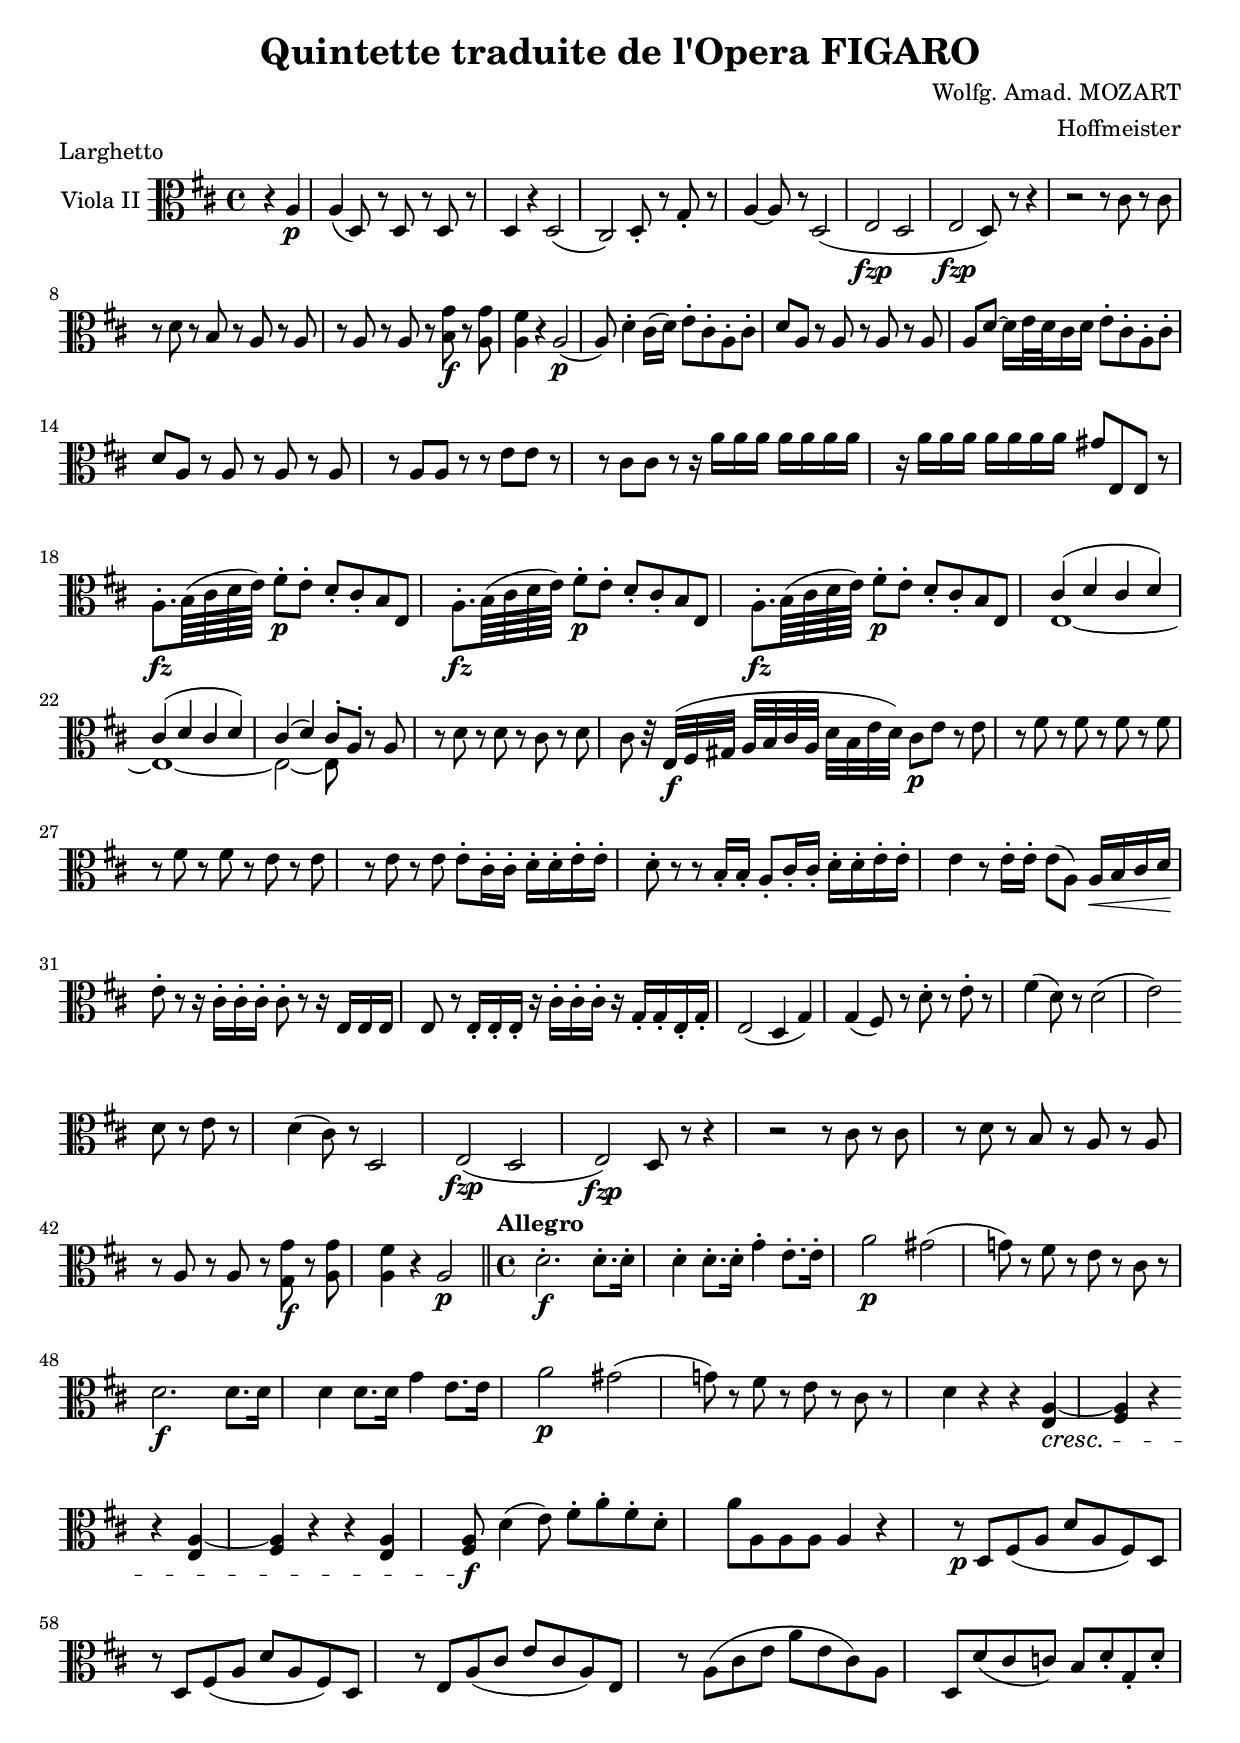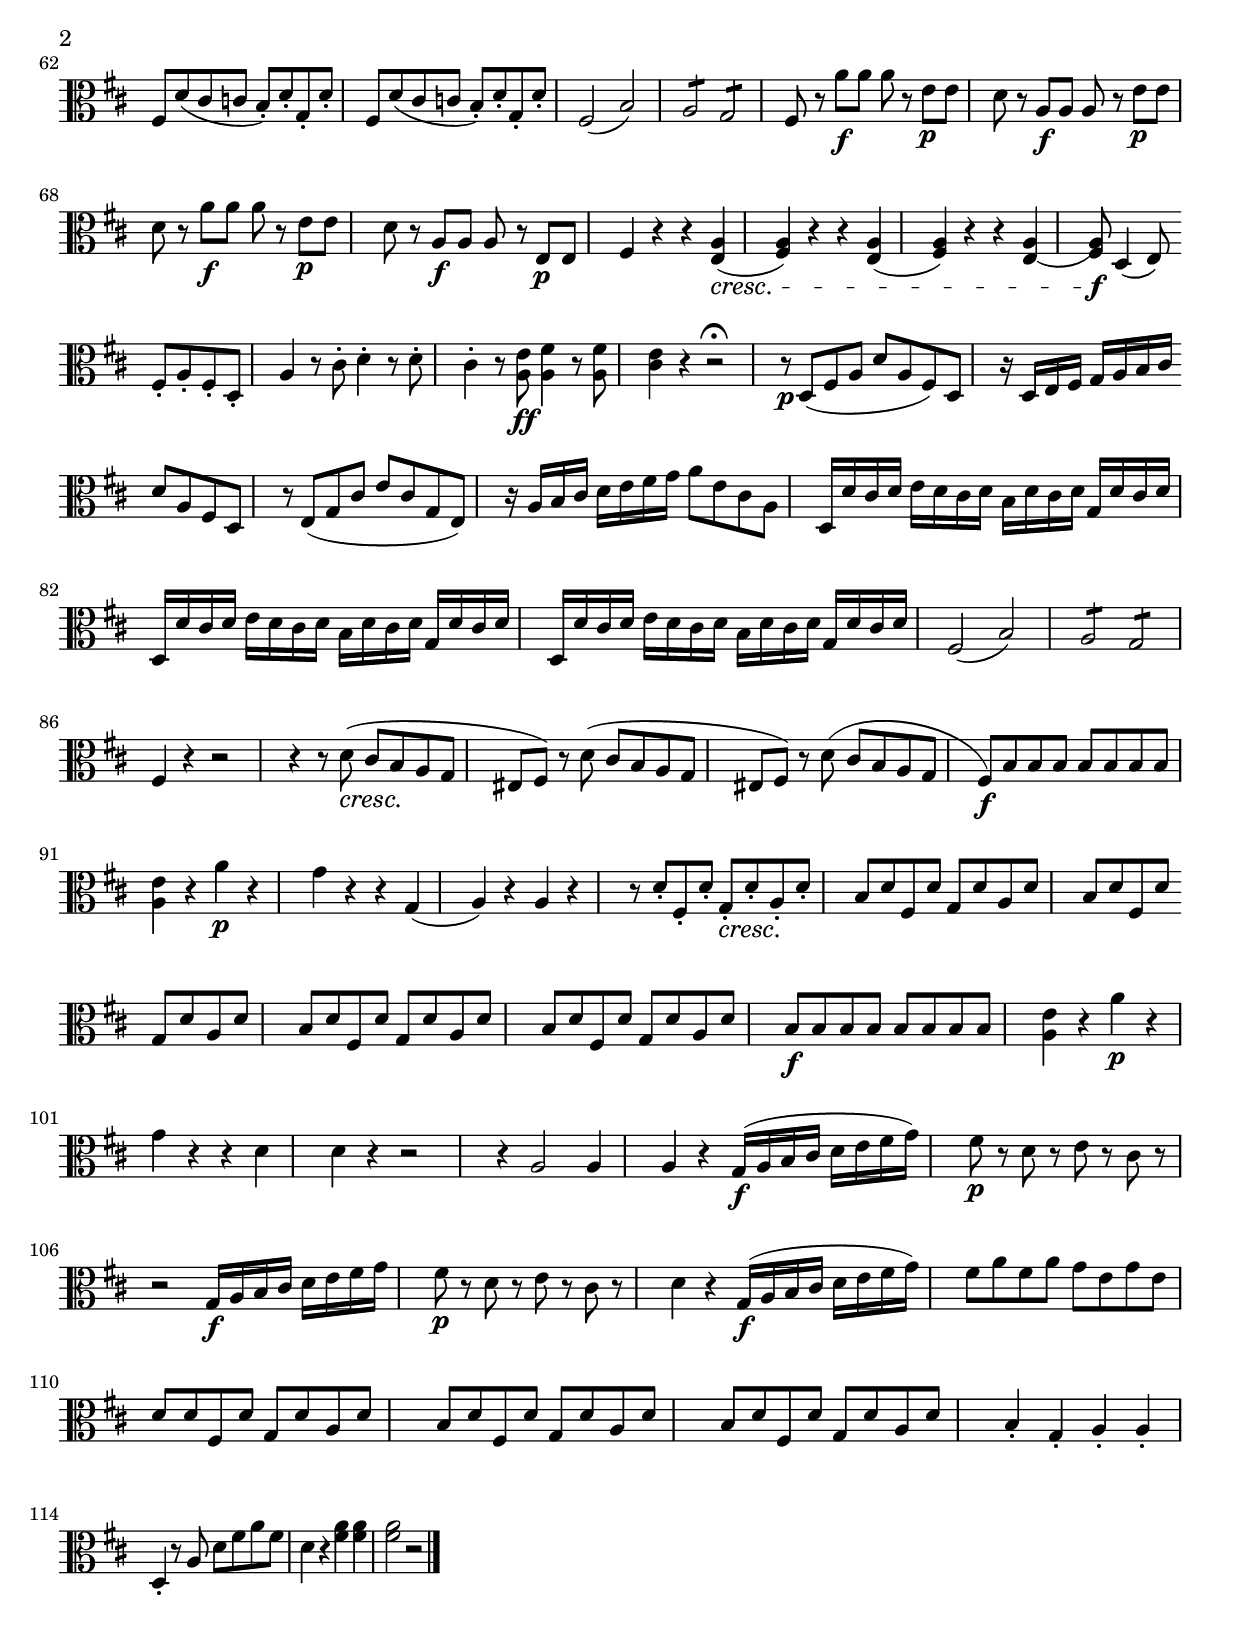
\version "2.18.2"
\language "english"

\header {
  title = "Quintette traduite de l'Opera FIGARO"
  composer = "Wolfg. Amad. MOZART"
  arranger = "Hoffmeister"
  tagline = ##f
}

\include "defs.ily"

violaII = \relative c' {
  \clef alto \key d \major \time 4/4
  \partial 2 r4 a-\p |
  a( d,8) r d r d r |
  d4 r d2( |
  cs) d8-. r g-. r |
  a4~ a8 r d,2( |
  e-\fzp d |
  e-\fzp d8) r r4 |
  r2 r8 cs' r cs | \obr
  %% original line 2
  r8 d r b r a r a |
  r8 a r a r <b g'>-\f r <a g'> |
  <a fs'>4 r a2(-\p |
  a8) d4-. cs16( d) e8-. cs-. a-. cs-. |
  d a r a r a r a |
  a d~ d16 e32 d cs16 d e8-. cs-. a-. cs-. | \obr
  %% original line 3
  d a r a r a r a |
  r a a r r e' e r |
  r cs cs r r16 a' a a a[ a a a] |
  r16 a a a a[ a a a] gs8 e, e r | \obr
  %% original line 4
  a8.-.-\fz  b64( cs d e) fs8-.-\p e-. d-. cs-. b e, |
  a8.-.-\fz b64( cs d e) fs8-.-\p e-. d-. cs-. b e, |
  a8.-.-\fz b64( cs d e) fs8-.-\p e-. d-. cs-. b e, |
  <<{ cs'4( d cs d) } \\ {e,1~}>> | \obr
  %% original line 5
  <<{ cs'4( d cs d) } \\ {e,1~}>>
  <<{ cs'4( d) cs8[-. a]-. } \\ {e2~ e8 s8}>>  r8 a |
  r d r d r cs r d |
  cs r32 e,(-\f fs gs a[ b cs a] d b e d) cs8-\p e r e |
  r fs r fs r fs r fs | \obr
  %% original line 6
  r fs r fs r e r e |
  r e r e e-. cs16-. cs-. d-. d-. e-. e-. |
  d8-. r r b16-. b-. a8-. cs16-. cs-. d-. d-. e-. e-. |
  e4 r8 e16-. e-. e8( a,) a16-\< b cs d-\! | \obr
  %% original line 7
  e8-. r r16 cs-. cs-. cs-. cs8-. r8 r16 e, e e | % NOTE: the 8th rest after cs8 missing from original
  e8 r e16-. e-. e-. r cs'-. cs-. cs-. r g-. g-. e-. g-. |
  e2( d4 g) |
  g4( fs8) r d'-. r e-. r |
  fs4( d8) r d2( |
  e2) \ombr
  %% original line 8
  d8 r e r |
  d4( cs8) r d,2 |
  e(-\fzp d |
  e)-\fzp d8 r r4 |
  r2 r8 cs' r cs |
  r d r b r a r a | \obr
  %% original line 9
  r a r a r <g g'>-\f r <a g'> |
  <a fs'>4 r a2-\p \bar "||"
  \set Score.tempoHideNote = ##t
  \time 4/4 \tempo "Allegro" 4=120 d2.-.-\f d8.-. d16-. |
  d4-. d8.-. d16-. g4-. e8.-. e16-. |
  a2-\p gs( |
  g!8) r fs r e r cs r | \obr
  %% original line 10
  d2.-\f d8. d16 |
  d4 d8. d16 g4 e8. e16 |
  a2-\p gs( |
  g!8) r fs r e r cs r |
  d4 r r <e, a~>4-\cresc |
  <fs a> r \ombr
  %% original line 11 (last line of page 1)
  r <e a~> |
  <fs a>4 r r <e a> |
  <fs a>8-\f d'4( e8) fs-. a-. fs-. d-. |
  a' a, a a a4 r |
  r8-\p d, fs( a d a fs) d | \obr
  r8 d fs( a d a fs) d |
  r8 e a( cs e cs a) e |
  r a( cs e a e cs) a |
  d, d'( cs c) b d-. g,-. d'-. | \obr
  %% original line 1 (page 2)
  fs, d'( cs c b)-. d-. g,-. d'-. |
  fs, d'( cs c b)-. d-. g,-. d'-. |
  fs,2( b) |
  a2:8 g: |
  fs8 r a'-\f a a r e-\p e |
  d r a-\f a a r e'-\p e | \obr
  %% original line 2
  d r a'-\f a a r e-\p e |
  d r a-\f a a r e-\p e |
  fs4 r r <e a>(-\cresc |
  <fs a>) r r <e a>( |
  <fs a>) r r <e( a> |
  <fs) a>8-\f d4( e8) \ombr
  %% original line 3
  fs8-. a-. fs-. d-. |
  a'4 r8 cs-. d4-. r8 d-. |
  cs4-. r8 <a e'>-\ff <a fs'>4 r8 <a fs'> |
  <cs e>4 r r2-\fermata |
  r8-\p d,( fs a d a fs) d |
  r16 d e fs g a b cs \ombr
  %% original line 4
  d8 a fs d |
  r e( g cs e cs g e) |
  r16 a b cs d e fs g a8 e cs a |
  d,16 d' cs d e d cs d b d cs d g, d' cs d | \obr
  %% original line 5
  d,16 d' cs d e d cs d b d cs d g, d' cs d |
  d,16 d' cs d e d cs d b d cs d g, d' cs d |
  fs,2( b) |
  a2:8 g: | \obr
  %% original line 6
  fs4 r r2 |
  \override DynamicTextSpanner.style = #'none
  r4 r8 d'(-\cresc cs b a g |
  es fs) r d'( cs b a g |
  es fs) r d'( cs b a g |
  fs)-\f b b b b[ b b b] | \obr
  %% original line 7
  <a e'>4 r a'-\p r |
  g r r g,( |
  a) r a r |
  r8 d-. fs,-. d'-. g,-.-\cresc d'-. a-. d-. |
  b d fs, d' g, d' a d |
  b d fs, d' \ombr
  %% original line 8
  g, d' a d |
  b d fs, d' g, d' a d |
  b d fs, d' g, d' a d |
  b-\f b b b b b b b |
  <a e'>4 r a'-\p r | \obr
  %% original line 9
  g r r d |
  d r r2 | % NOTE: there's a floating slur over the rests in the original(!)
  r4 a2 a4 |
  a r g16(-\f a b cs d e fs g) |
  fs8-\p r d r e r cs r | \obr
  %% original line 10
  r2 g16-\f a b cs d e fs g |
  fs8-\p r d r e r cs r |
  d4 r g,16(-\f a b cs d e fs g) |
  fs8 a fs a g e g e | \obr
  %% original line 11
  d8 d fs, d' g, d' a d |
  b d fs, d' g, d' a d |
  b d fs, d' g, d' a d |
  b4-. g-. a-. a-. | \obr
  %% last line.
  d,4-. r8 a' d fs a fs |
  d4 r <fs a> <fs a> |
  <fs a>2 r2 \bar "|."
}


\book {
  \paper {
    #(set-paper-size "a4")
    % ragged-right = ##t
    ragged-last = ##t
  }
  \score {
    \header { piece = "Larghetto" }
    \new Staff \with { instrumentName = #"Viola II" } << \violaII >>
    \layout {
      \context {
        \Score
        \override SpacingSpanner.common-shortest-duration = #(ly:make-moment 1/1)
        %\override DynamicTextSpanner.style = #'none
      }
    }
    \midi { }
  }
}

